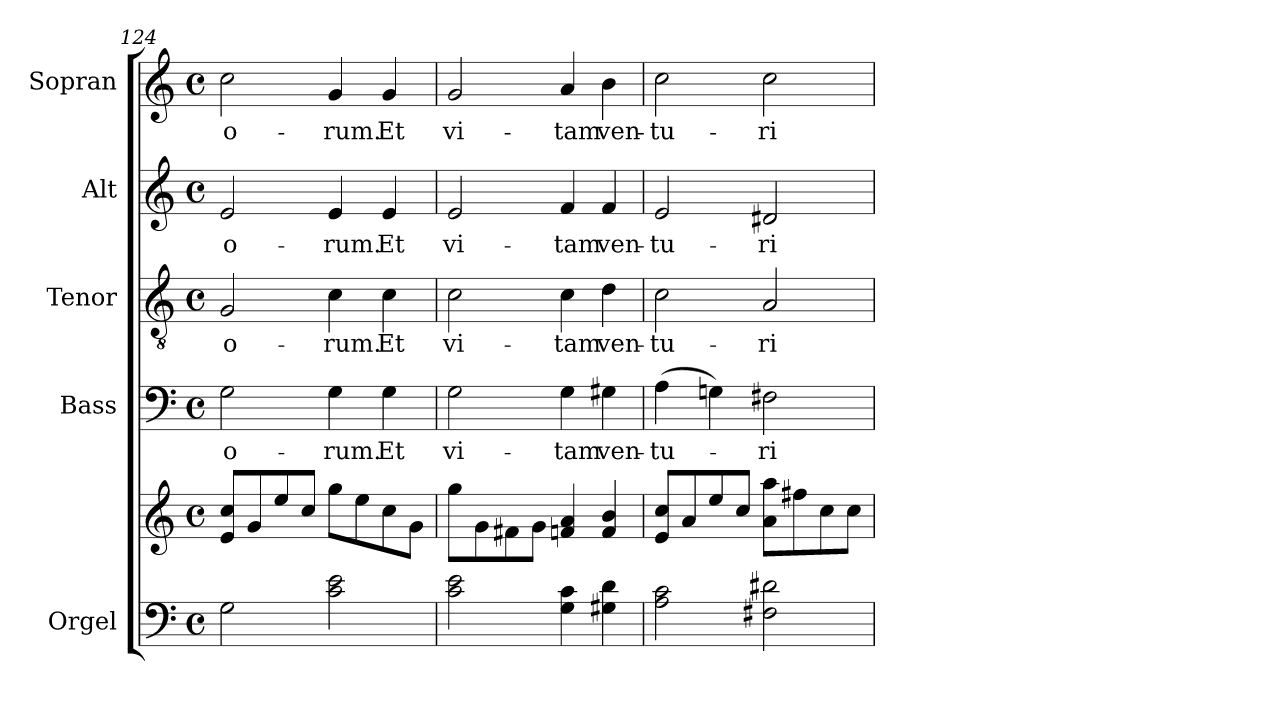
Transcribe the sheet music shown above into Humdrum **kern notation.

**kern	**kern	**kern	**text	**kern	**text	**kern	**text	**kern	**text
*part5	*part5	*part4	*part4	*part3	*part3	*part2	*part2	*part1	*part1
*staff6	*staff5	*staff4	*staff4	*staff3	*staff3	*staff2	*staff2	*staff1	*staff1
*I"Orgel	*	*I"Bass	*	*I"Tenor	*	*I"Alt	*	*I"Sopran	*
*I'Org.	*	*I'B.	*	*I'T.	*	*I'A.	*	*I'S.	*
*clefF4	*clefG2	*clefF4	*	*clefGv2	*	*clefG2	*	*clefG2	*
*k[]	*k[]	*k[]	*	*k[]	*	*k[]	*	*k[]	*
*C:	*C:	*C:	*	*C:	*	*C:	*	*C:	*
*M4/4	*M4/4	*M4/4	*	*M4/4	*	*M4/4	*	*M4/4	*
*met(c)	*met(c)	*met(c)	*	*met(c)	*	*met(c)	*	*met(c)	*
=124	=124	=124	=124	=124	=124	=124	=124	=124	=124
!	!	!	!LO:LY:b	!	!LO:LY:b	!	!LO:LY:b	!	!LO:LY:b
2G\	8e/ 8cc/L	2G\	-o-	2G/	-o-	2e/	-o-	2cc\	-o-
.	8g/	.	.	.	.	.	.	.	.
.	8ee/	.	.	.	.	.	.	.	.
.	8cc/J	.	.	.	.	.	.	.	.
!	!	!	!LO:LY:b	!	!LO:LY:b	!	!LO:LY:b	!	!LO:LY:b
2c\ 2e\	8gg\L	4G\	-rum.	4c\	-rum.	4e/	-rum.	4g/	-rum.
.	8ee\	.	.	.	.	.	.	.	.
!	!	!	!LO:LY:b	!	!LO:LY:b	!	!LO:LY:b	!	!LO:LY:b
.	8cc\	4G\	Et	4c\	Et	4e/	Et	4g/	Et
.	8g\J	.	.	.	.	.	.	.	.
=125	=125	=125	=125	=125	=125	=125	=125	=125	=125
!	!	!	!LO:LY:b	!	!LO:LY:b	!	!LO:LY:b	!	!LO:LY:b
2c\ 2e\	8gg\L	2G\	vi-	2c\	vi-	2e/	vi-	2g/	vi-
.	8g\	.	.	.	.	.	.	.	.
.	8f#X\	.	.	.	.	.	.	.	.
.	8g\J	.	.	.	.	.	.	.	.
!	!	!	!LO:LY:b	!	!LO:LY:b	!	!LO:LY:b	!	!LO:LY:b
4G\ 4c\	4fn/ 4a/	4G\	-tam	4c\	-tam	4f/	-tam	4a/	-tam
!	!	!	!LO:LY:b	!	!LO:LY:b	!	!LO:LY:b	!	!LO:LY:b
4G#X\ 4d\	4f/ 4b/	4G#X\	ven-	4d\	ven-	4f/	ven-	4b\	ven-
!!LO:LB:g=z
=126	=126	=126	=126	=126	=126	=126	=126	=126	=126
!	!	!	!LO:LY:b	!	!LO:LY:b	!	!LO:LY:b	!	!LO:LY:b
2A\ 2c\	8e/ 8cc/L	(>4A\	-tu-	2c\	-tu-	2e/	-tu-	2cc\	-tu-
.	8a/	.	.	.	.	.	.	.	.
.	8ee/	4Gn\)	.	.	.	.	.	.	.
.	8cc/J	.	.	.	.	.	.	.	.
!	!	!	!LO:LY:b	!	!LO:LY:b	!	!LO:LY:b	!	!LO:LY:b
2F#X\ 2d#X\	8a\ 8aa\L	2F#X\	-ri	2A/	-ri	2d#X/	-ri	2cc\	-ri
.	8ff#X\	.	.	.	.	.	.	.	.
.	8cc\	.	.	.	.	.	.	.	.
.	8cc\J	.	.	.	.	.	.	.	.
=	=	=	=	=	=	=	=	=	=
*-	*-	*-	*-	*-	*-	*-	*-	*-	*-
